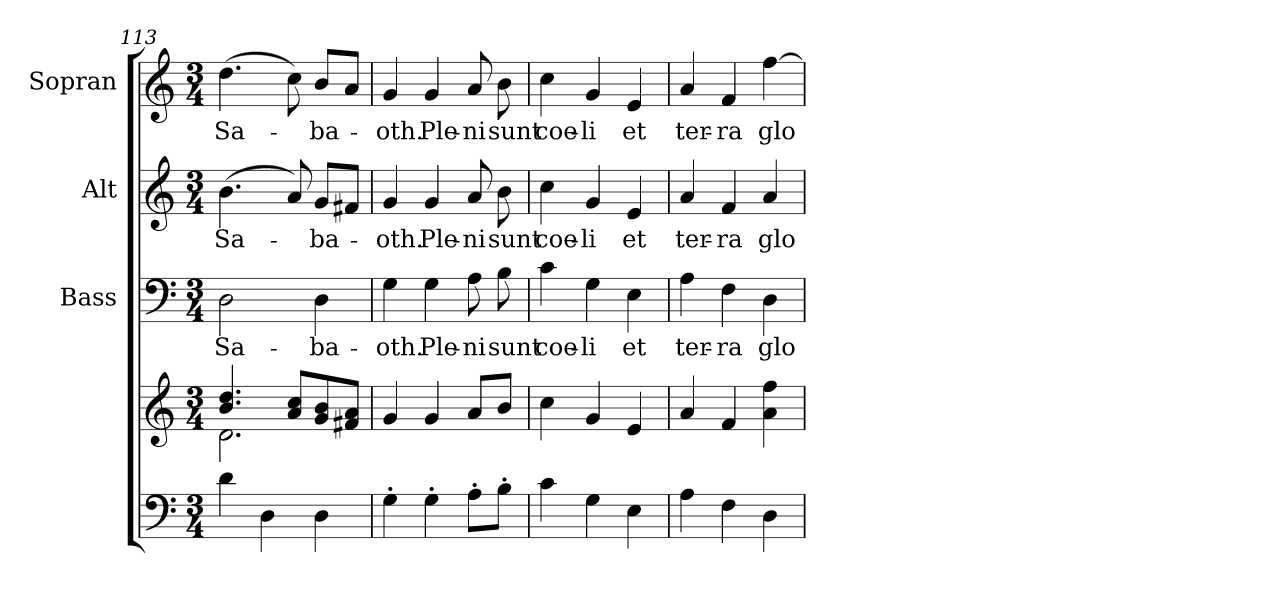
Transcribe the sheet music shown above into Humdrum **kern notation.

**kern	**kern	**kern	**text	**kern	**text	**kern	**text
*part4	*part4	*part3	*part3	*part2	*part2	*part1	*part1
*staff5	*staff4	*staff3	*staff3	*staff2	*staff2	*staff1	*staff1
*	*	*I"Bass	*	*I"Alt	*	*I"Sopran	*
*	*	*I'B.	*	*I'A.	*	*I'S.	*
*clefF4	*clefG2	*clefF4	*	*clefG2	*	*clefG2	*
*k[]	*k[]	*k[]	*	*k[]	*	*k[]	*
*C:	*C:	*C:	*	*C:	*	*C:	*
*M3/4	*M3/4	*M3/4	*	*M3/4	*	*M3/4	*
=113	=113	=113	=113	=113	=113	=113	=113
*	*^	*	*	*	*	*	*
!	!	!	!	!LO:LY:b	!	!LO:LY:b	!	!LO:LY:b
4d\	4.b/ 4.dd/	2.d\	2D\	Sa-	(>4.b\	Sa-	(>4.dd\	Sa-
4D\	.	.	.	.	.	.	.	.
.	8a/ 8cc/L	.	.	.	8a/)	.	8cc\)	.
!	!	!	!	!LO:LY:b	!	!LO:LY:b	!	!LO:LY:b
4D\	8g/ 8b/	.	4D\	-ba-	8g/L	-ba-	8b/L	-ba-
.	8f#X/ 8a/J	.	.	.	8f#X/J	.	8a/J	.
*	*v	*v	*	*	*	*	*	*
=114	=114	=114	=114	=114	=114	=114	=114
!	!	!	!LO:LY:b	!	!LO:LY:b	!	!LO:LY:b
4G'>\	4g/	4G\	-oth.	4g/	-oth.	4g/	-oth.
!	!	!	!LO:LY:b	!	!LO:LY:b	!	!LO:LY:b
4G'>\	4g/	4G\	Ple-	4g/	Ple-	4g/	Ple-
!	!	!	!LO:LY:b	!	!LO:LY:b	!	!LO:LY:b
8A'>\L	8a/L	8A\	-ni	8a/	-ni	8a/	-ni
!	!	!	!LO:LY:b	!	!LO:LY:b	!	!LO:LY:b
8B'>\J	8b/J	8B\	sunt	8b\	sunt	8b\	sunt
=115	=115	=115	=115	=115	=115	=115	=115
!	!	!	!LO:LY:b	!	!LO:LY:b	!	!LO:LY:b
4c\	4cc\	4c\	coe-	4cc\	coe-	4cc\	coe-
!	!	!	!LO:LY:b	!	!LO:LY:b	!	!LO:LY:b
4G\	4g/	4G\	-li	4g/	-li	4g/	-li
!	!	!	!LO:LY:b	!	!LO:LY:b	!	!LO:LY:b
4E\	4e/	4E\	et	4e/	et	4e/	et
=116	=116	=116	=116	=116	=116	=116	=116
!	!	!	!LO:LY:b	!	!LO:LY:b	!	!LO:LY:b
4A\	4a/	4A\	ter-	4a/	ter-	4a/	ter-
!	!	!	!LO:LY:b	!	!LO:LY:b	!	!LO:LY:b
4F\	4f/	4F\	-ra	4f/	-ra	4f/	-ra
!	!	!	!LO:LY:b	!	!LO:LY:b	!	!LO:LY:b
4D\	4a\ 4ff\	4D\	glo-	4a/	glo-	[4ff\	glo-
=	=	=	=	=	=	=	=
*-	*-	*-	*-	*-	*-	*-	*-
